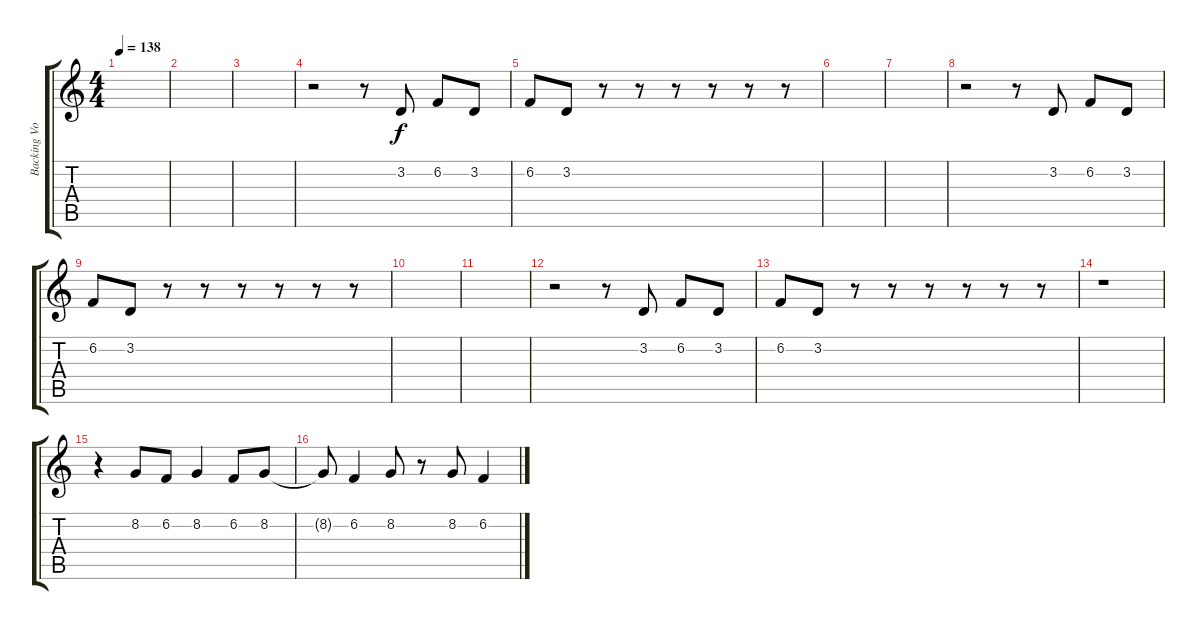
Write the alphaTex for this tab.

\track ("Backing Vocals" "Backing Vo") {instrument tenorsax}
\staff {score tabs}
\tuning (E4 B3 G3 D3 A2 E2) {hide}
\ts (4 4)
\tempo 138
\clef g2
\ks c
|
|
|
r.2 r.8 3.2.8 6.2.8 3.2.8 |
6.2.8 3.2.8 r.8 r.8 r.8 r.8 r.8 r.8 |
|
|
r.2 r.8 3.2.8 6.2.8 3.2.8 |
6.2.8 3.2.8 r.8 r.8 r.8 r.8 r.8 r.8 |
|
|
r.2 r.8 3.2.8 6.2.8 3.2.8 |
6.2.8 3.2.8 r.8 r.8 r.8 r.8 r.8 r.8 |
r.1 |
r.4 8.2.8 6.2.8 8.2.4 6.2.8 8.2.8 |
8.2{t}.8 6.2.4 8.2.8 r.8 8.2.8 6.2.4
